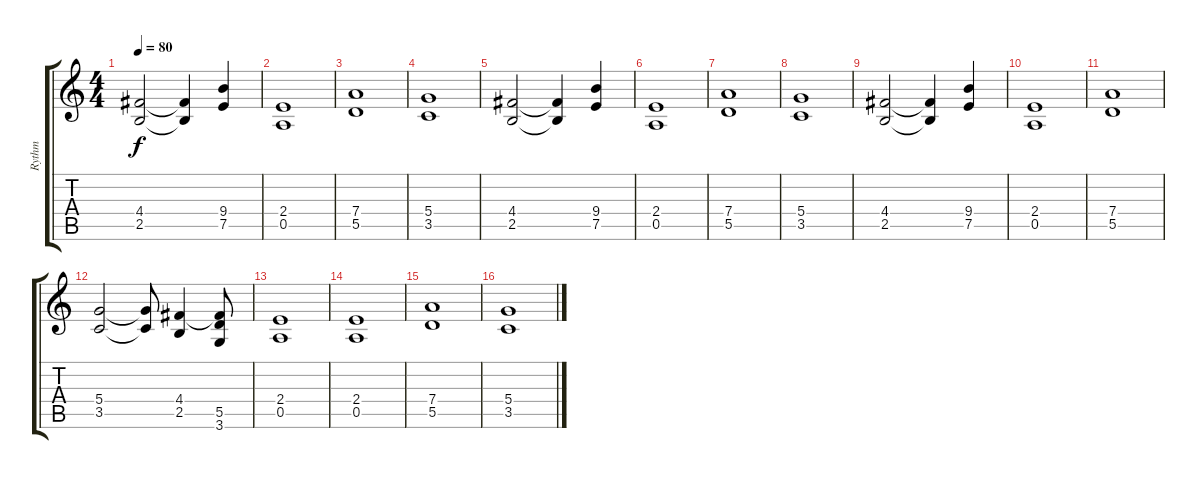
\track ("Rythm" "Rythm") {instrument overdrivenguitar}
\staff {score tabs}
\tuning (E4 B3 G3 D3 A2 E2) {hide}
\ts (4 4)
\tempo 80
\clef g2
\ks c
(4.4 2.5).2{dy f} (4.4{t} 2.5{t}).4 (9.4 7.5).4 |
(2.4 0.5).1 |
(7.4 5.5).1 |
(5.4 3.5).1 |
(4.4 2.5).2 (4.4{t} 2.5{t}).4 (9.4 7.5).4 |
(2.4 0.5).1 |
(7.4 5.5).1 |
(5.4 3.5).1 |
(4.4 2.5).2 (4.4{t} 2.5{t}).4 (9.4 7.5).4 |
(2.4 0.5).1 |
(7.4 5.5).1 |
(5.4 3.5).2 (5.4{t} 3.5{t}).8 (4.4 2.5).4 (4.4{t} 5.5 3.6).8 |
(2.4 0.5).1 |
(2.4 0.5).1 |
(7.4 5.5).1 |
(5.4 3.5).1
